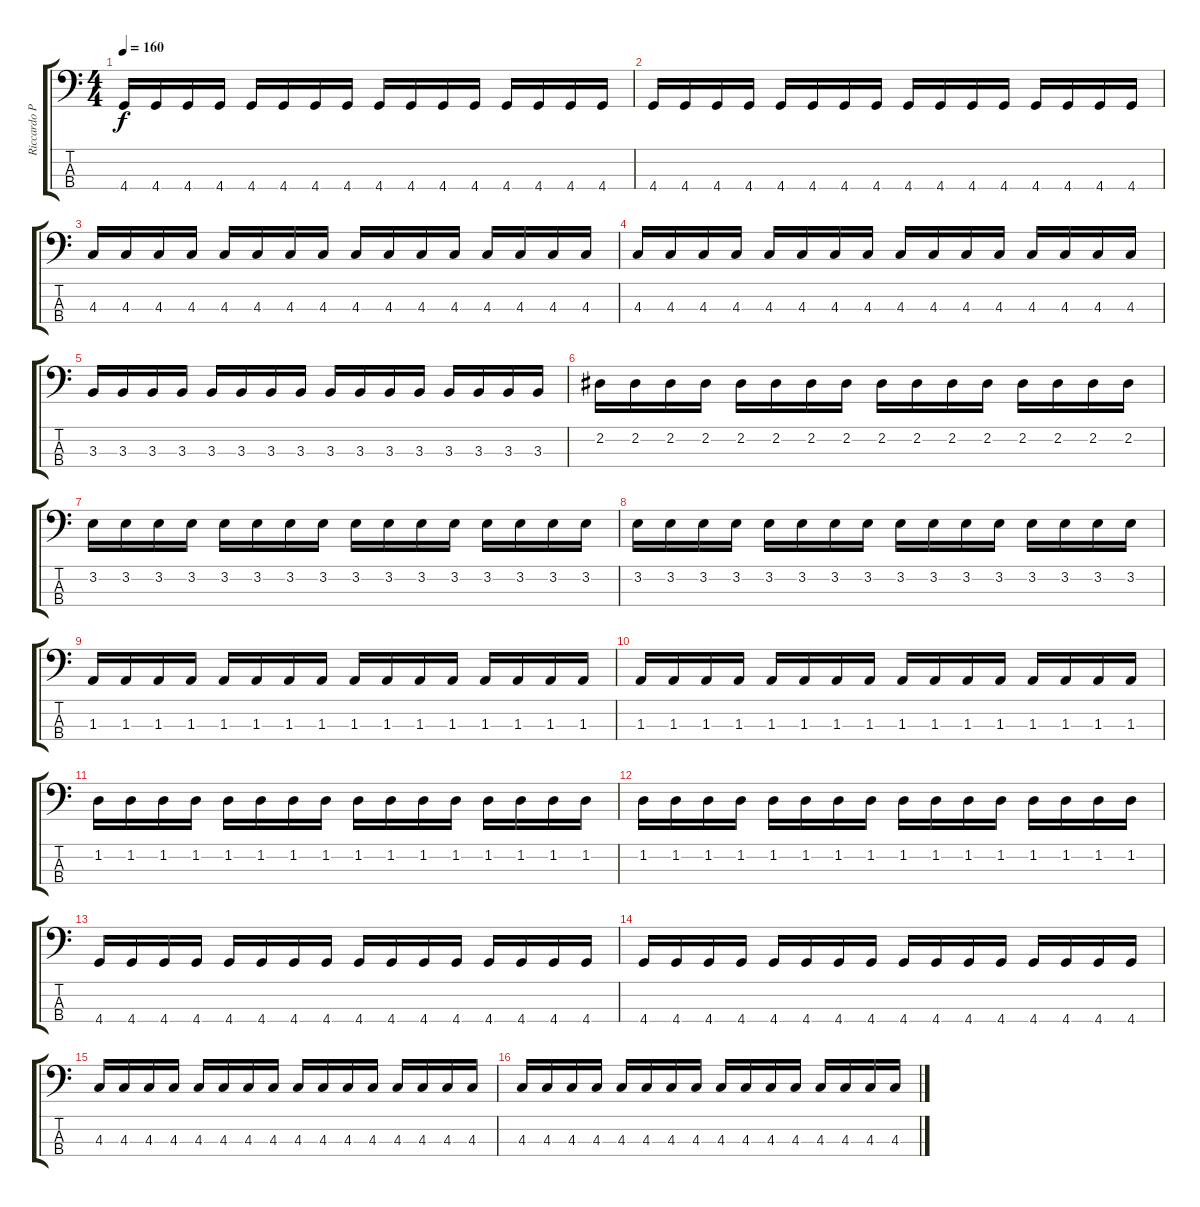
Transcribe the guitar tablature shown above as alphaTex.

\track ("Riccardo Paoli" "Riccardo P") {instrument electricbassfinger}
\staff {score tabs}
\tuning (Gb2 Db2 Ab1 Eb1) {hide}
\ts (4 4)
\tempo 160
\clef f4
\ks c
4.4.16{dy f} 4.4.16 4.4.16 4.4.16 4.4.16 4.4.16 4.4.16 4.4.16 4.4.16 4.4.16 4.4.16 4.4.16 4.4.16 4.4.16 4.4.16 4.4.16 |
4.4.16 4.4.16 4.4.16 4.4.16 4.4.16 4.4.16 4.4.16 4.4.16 4.4.16 4.4.16 4.4.16 4.4.16 4.4.16 4.4.16 4.4.16 4.4.16 |
4.3.16 4.3.16 4.3.16 4.3.16 4.3.16 4.3.16 4.3.16 4.3.16 4.3.16 4.3.16 4.3.16 4.3.16 4.3.16 4.3.16 4.3.16 4.3.16 |
4.3.16 4.3.16 4.3.16 4.3.16 4.3.16 4.3.16 4.3.16 4.3.16 4.3.16 4.3.16 4.3.16 4.3.16 4.3.16 4.3.16 4.3.16 4.3.16 |
3.3.16 3.3.16 3.3.16 3.3.16 3.3.16 3.3.16 3.3.16 3.3.16 3.3.16 3.3.16 3.3.16 3.3.16 3.3.16 3.3.16 3.3.16 3.3.16 |
2.2.16 2.2.16 2.2.16 2.2.16 2.2.16 2.2.16 2.2.16 2.2.16 2.2.16 2.2.16 2.2.16 2.2.16 2.2.16 2.2.16 2.2.16 2.2.16 |
3.2.16 3.2.16 3.2.16 3.2.16 3.2.16 3.2.16 3.2.16 3.2.16 3.2.16 3.2.16 3.2.16 3.2.16 3.2.16 3.2.16 3.2.16 3.2.16 |
3.2.16 3.2.16 3.2.16 3.2.16 3.2.16 3.2.16 3.2.16 3.2.16 3.2.16 3.2.16 3.2.16 3.2.16 3.2.16 3.2.16 3.2.16 3.2.16 |
1.3.16 1.3.16 1.3.16 1.3.16 1.3.16 1.3.16 1.3.16 1.3.16 1.3.16 1.3.16 1.3.16 1.3.16 1.3.16 1.3.16 1.3.16 1.3.16 |
1.3.16 1.3.16 1.3.16 1.3.16 1.3.16 1.3.16 1.3.16 1.3.16 1.3.16 1.3.16 1.3.16 1.3.16 1.3.16 1.3.16 1.3.16 1.3.16 |
1.2.16 1.2.16 1.2.16 1.2.16 1.2.16 1.2.16 1.2.16 1.2.16 1.2.16 1.2.16 1.2.16 1.2.16 1.2.16 1.2.16 1.2.16 1.2.16 |
1.2.16 1.2.16 1.2.16 1.2.16 1.2.16 1.2.16 1.2.16 1.2.16 1.2.16 1.2.16 1.2.16 1.2.16 1.2.16 1.2.16 1.2.16 1.2.16 |
4.4.16 4.4.16 4.4.16 4.4.16 4.4.16 4.4.16 4.4.16 4.4.16 4.4.16 4.4.16 4.4.16 4.4.16 4.4.16 4.4.16 4.4.16 4.4.16 |
4.4.16 4.4.16 4.4.16 4.4.16 4.4.16 4.4.16 4.4.16 4.4.16 4.4.16 4.4.16 4.4.16 4.4.16 4.4.16 4.4.16 4.4.16 4.4.16 |
4.3.16 4.3.16 4.3.16 4.3.16 4.3.16 4.3.16 4.3.16 4.3.16 4.3.16 4.3.16 4.3.16 4.3.16 4.3.16 4.3.16 4.3.16 4.3.16 |
4.3.16 4.3.16 4.3.16 4.3.16 4.3.16 4.3.16 4.3.16 4.3.16 4.3.16 4.3.16 4.3.16 4.3.16 4.3.16 4.3.16 4.3.16 4.3.16
